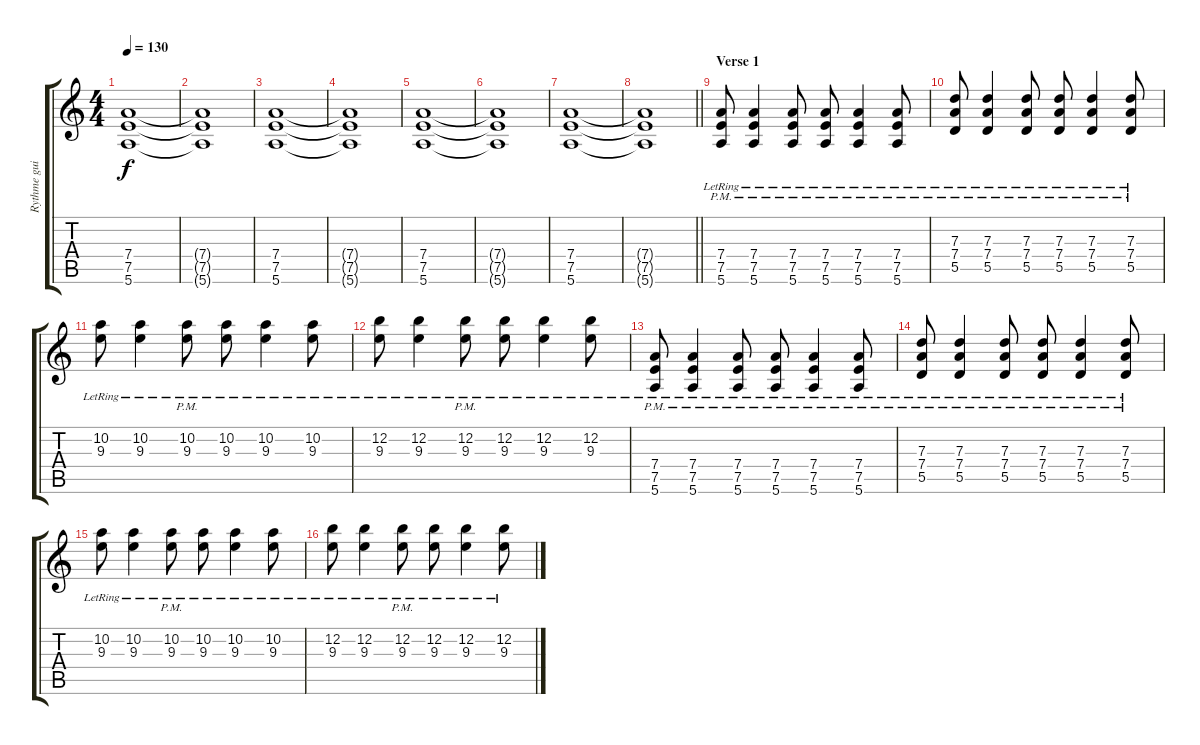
\track ("Rythme guitare" "Rythme gui") {instrument distortionguitar}
\staff {score tabs}
\tuning (E4 B3 G3 D3 A2 E2) {hide}
\ts (4 4)
\tempo 130
\clef g2
\ks c
(7.4 7.5 5.6).1{dy f} |
(7.4{t} 7.5{t} 5.6{t}).1 |
(7.4 7.5 5.6).1 |
(7.4{t} 7.5{t} 5.6{t}).1 |
(7.4 7.5 5.6).1 |
(7.4{t} 7.5{t} 5.6{t}).1 |
(7.4 7.5 5.6).1 |
\barLineRight lightlight
(7.4{t} 7.5{t} 5.6{t}).1 |
\section ("" "Verse 1")
(7.4{pm lr} 7.5{pm lr} 5.6{pm lr}).8 (7.4{pm lr} 7.5{pm lr} 5.6{pm lr}).4 (7.4{pm lr} 7.5{pm lr} 5.6{pm lr}).8 (7.4{pm lr} 7.5{pm lr} 5.6{pm lr}).8 (7.4{pm lr} 7.5{pm lr} 5.6{pm lr}).4 (7.4{pm lr} 7.5{pm lr} 5.6{pm lr}).8 |
(7.3{pm lr} 7.4{pm lr} 5.5{pm lr}).8 (7.3{pm lr} 7.4{pm lr} 5.5{pm lr}).4 (7.3{pm lr} 7.4{pm lr} 5.5{pm lr}).8 (7.3{pm lr} 7.4{pm lr} 5.5{pm lr}).8 (7.3{pm lr} 7.4{pm lr} 5.5{pm lr}).4 (7.3{pm lr} 7.4{pm lr} 5.5{pm lr}).8 |
(10.2{lr} 9.3{lr}).8 (10.2{lr} 9.3{lr}).4 (10.2{pm lr} 9.3{lr}).8 (10.2{lr} 9.3{lr}).8 (10.2{lr} 9.3{lr}).4 (10.2{lr} 9.3{lr}).8 |
(12.2{lr} 9.3{lr}).8 (12.2{lr} 9.3{lr}).4 (12.2{pm lr} 9.3{lr}).8 (12.2{lr} 9.3{lr}).8 (12.2{lr} 9.3{lr}).4 (12.2{lr} 9.3{lr}).8 |
(7.4{pm lr} 7.5{pm lr} 5.6{pm lr}).8 (7.4{pm lr} 7.5{pm lr} 5.6{pm lr}).4 (7.4{pm lr} 7.5{pm lr} 5.6{pm lr}).8 (7.4{pm lr} 7.5{pm lr} 5.6{pm lr}).8 (7.4{pm lr} 7.5{pm lr} 5.6{pm lr}).4 (7.4{pm lr} 7.5{pm lr} 5.6{pm lr}).8 |
(7.3{pm lr} 7.4{pm lr} 5.5{pm lr}).8 (7.3{pm lr} 7.4{pm lr} 5.5{pm lr}).4 (7.3{pm lr} 7.4{pm lr} 5.5{pm lr}).8 (7.3{pm lr} 7.4{pm lr} 5.5{pm lr}).8 (7.3{pm lr} 7.4{pm lr} 5.5{pm lr}).4 (7.3{pm lr} 7.4{pm lr} 5.5{pm lr}).8 |
(10.2{lr} 9.3{lr}).8 (10.2{lr} 9.3{lr}).4 (10.2{pm lr} 9.3{lr}).8 (10.2{lr} 9.3{lr}).8 (10.2{lr} 9.3{lr}).4 (10.2{lr} 9.3{lr}).8 |
(12.2{lr} 9.3{lr}).8 (12.2{lr} 9.3{lr}).4 (12.2{pm lr} 9.3{lr}).8 (12.2{lr} 9.3{lr}).8 (12.2{lr} 9.3{lr}).4 (12.2{lr} 9.3{lr}).8
